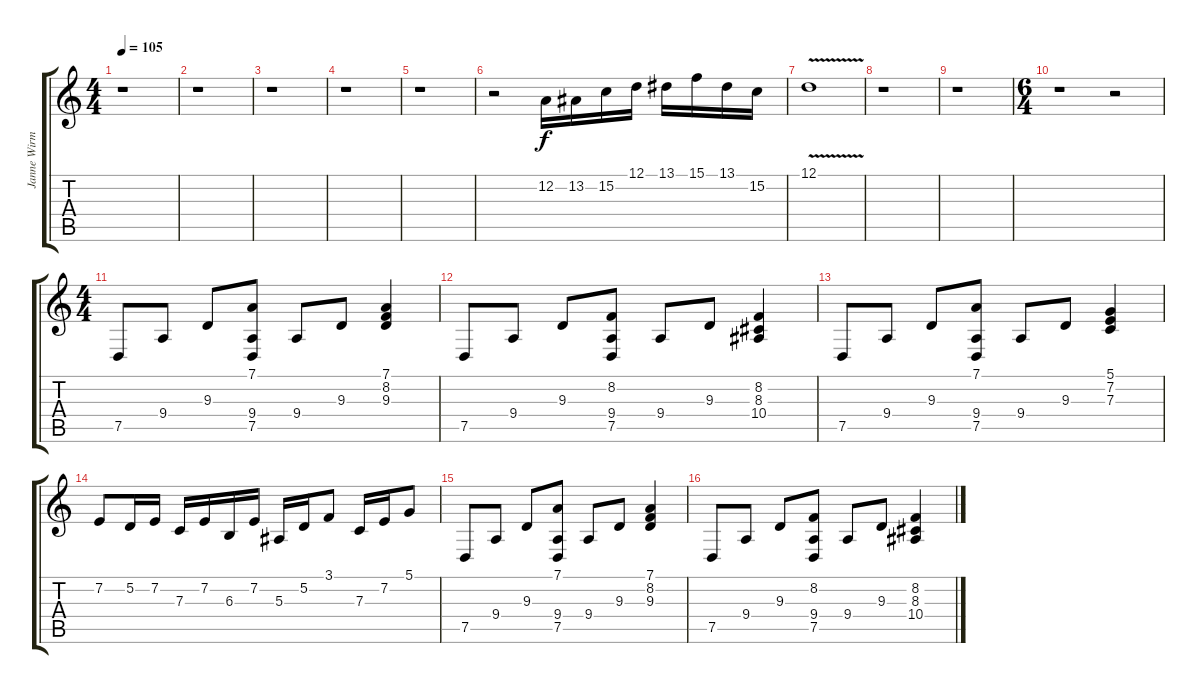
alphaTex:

\track ("Janne Wirman" "Janne Wirm") {instrument dulcimer}
\staff {score tabs}
\tuning (D4 A3 F3 C3 G2 D2) {hide}
\ts (4 4)
\tempo 105
\clef g2
\ks c
r.1{dy f} |
r.1 |
r.1 |
r.1 |
r.1 |
r.2 12.2.16 13.2.16 15.2.16 12.1.16 13.1.16 15.1.16 13.1.16 15.2.16 |
12.1{v}.1 |
r.1 |
r.1 |
\ts (6 4)
r.1 r.2 |
\ts (4 4)
7.5.8 9.4.8 9.3.8 (7.1 9.4 7.5).8 9.4.8 9.3.8 (7.1 8.2 9.3).4 |
7.5.8 9.4.8 9.3.8 (8.2 9.4 7.5).8 9.4.8 9.3.8 (8.2 8.3 10.4).4 |
7.5.8 9.4.8 9.3.8 (7.1 9.4 7.5).8 9.4.8 9.3.8 (5.1 7.2 7.3).4 |
7.2.8 5.2.16 7.2.16 7.3.16 7.2.16 6.3.16 7.2.16 5.3.16 5.2.16 3.1.8 7.3.16 7.2.16 5.1.8 |
7.5.8 9.4.8 9.3.8 (7.1 9.4 7.5).8 9.4.8 9.3.8 (7.1 8.2 9.3).4 |
7.5.8 9.4.8 9.3.8 (8.2 9.4 7.5).8 9.4.8 9.3.8 (8.2 8.3 10.4).4
